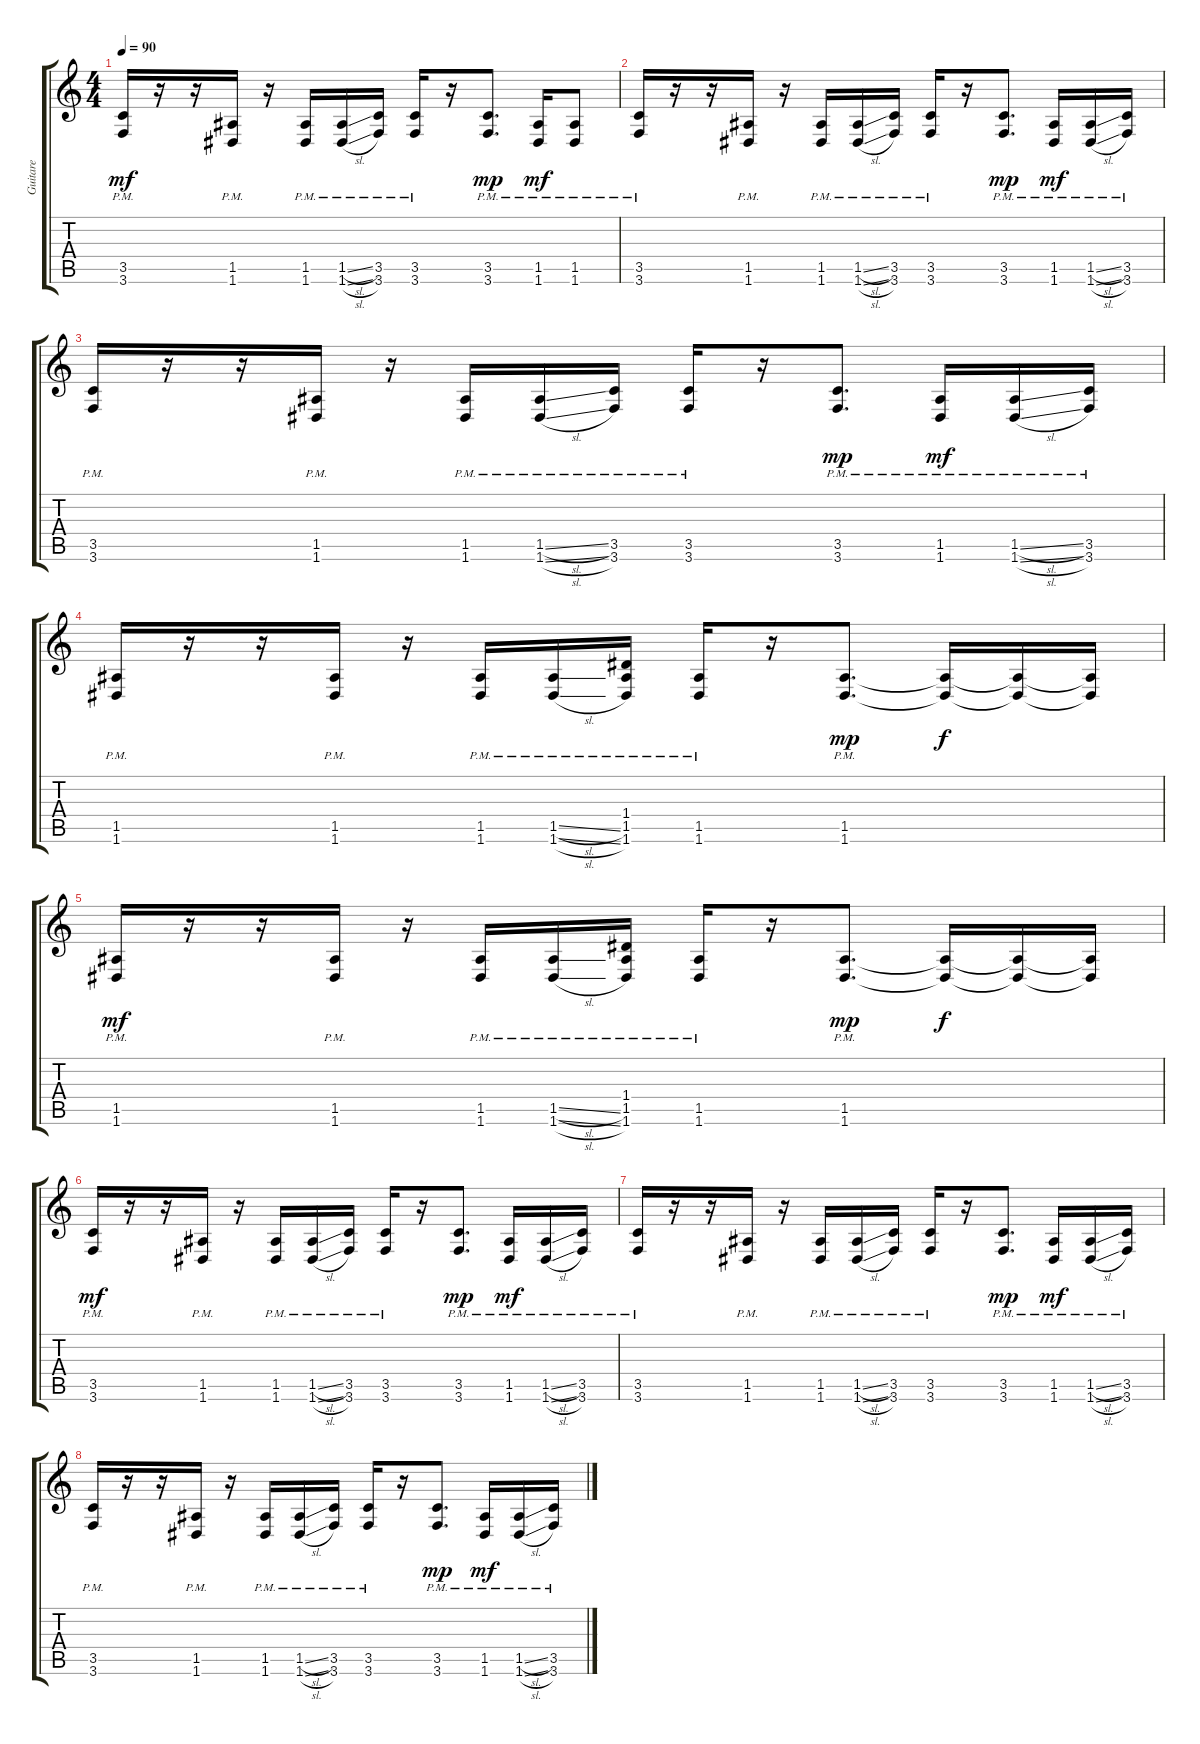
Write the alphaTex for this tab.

\track ("Guitare" "Guitare") {instrument electricguitarjazz}
\staff {score tabs}
\tuning (E4 B3 G3 D3 A2 D2) {hide}
\ts (4 4)
\tempo 90
\clef g2
\ks c
(3.5{pm} 3.6{pm}).16{dy mf} r.16 r.16 (1.5{pm} 1.6{pm}).16 r.16 (1.5{pm} 1.6{pm}).16 (1.5{sl pm} 1.6{sl pm}).16 (3.5{pm} 3.6{pm}).16 (3.5{pm} 3.6{pm}).16 r.16 (3.5{pm} 3.6{pm}).8{d dy mp} (1.5{pm} 1.6{pm}).16{dy mf} (1.5{pm} 1.6{pm}).8 |
(3.5{pm} 3.6{pm}).16 r.16 r.16 (1.5{pm} 1.6{pm}).16 r.16 (1.5{pm} 1.6{pm}).16 (1.5{sl pm} 1.6{sl pm}).16 (3.5{pm} 3.6{pm}).16 (3.5{pm} 3.6{pm}).16 r.16 (3.5{pm} 3.6{pm}).8{d dy mp} (1.5{pm} 1.6{pm}).16{dy mf} (1.5{sl pm} 1.6{sl pm}).16 (3.5{pm} 3.6{pm}).16 |
(3.5{pm} 3.6{pm}).16 r.16 r.16 (1.5{pm} 1.6{pm}).16 r.16 (1.5{pm} 1.6{pm}).16 (1.5{sl pm} 1.6{sl pm}).16 (3.5{pm} 3.6{pm}).16 (3.5{pm} 3.6{pm}).16 r.16 (3.5{pm} 3.6{pm}).8{d dy mp} (1.5{pm} 1.6{pm}).16{dy mf} (1.5{sl pm} 1.6{sl pm}).16 (3.5{pm} 3.6{pm}).16 |
(1.5{pm} 1.6{pm}).16 r.16 r.16 (1.5{pm} 1.6{pm}).16 r.16 (1.5{pm} 1.6{pm}).16 (1.5{sl pm} 1.6{sl pm}).16 (1.4 1.5{pm} 1.6{pm}).16 (1.5{pm} 1.6{pm}).16 r.16 (1.5{pm} 1.6).8{d dy mp} (1.5{t} 1.6{t}).16{dy f} (1.5{t} 1.6{t}).16 (1.5{t} 1.6{t}).16 |
(1.5{pm} 1.6{pm}).16{dy mf} r.16 r.16 (1.5{pm} 1.6{pm}).16 r.16 (1.5{pm} 1.6{pm}).16 (1.5{sl pm} 1.6{sl pm}).16 (1.4 1.5{pm} 1.6{pm}).16 (1.5{pm} 1.6{pm}).16 r.16 (1.5{pm} 1.6).8{d dy mp} (1.5{t} 1.6{t}).16{dy f} (1.5{t} 1.6{t}).16 (1.5{t} 1.6{t}).16 |
(3.5{pm} 3.6{pm}).16{dy mf} r.16 r.16 (1.5{pm} 1.6{pm}).16 r.16 (1.5{pm} 1.6{pm}).16 (1.5{sl pm} 1.6{sl pm}).16 (3.5{pm} 3.6{pm}).16 (3.5{pm} 3.6{pm}).16 r.16 (3.5{pm} 3.6{pm}).8{d dy mp} (1.5{pm} 1.6{pm}).16{dy mf} (1.5{sl pm} 1.6{sl pm}).16 (3.5{pm} 3.6{pm}).16 |
(3.5{pm} 3.6{pm}).16 r.16 r.16 (1.5{pm} 1.6{pm}).16 r.16 (1.5{pm} 1.6{pm}).16 (1.5{sl pm} 1.6{sl pm}).16 (3.5{pm} 3.6{pm}).16 (3.5{pm} 3.6{pm}).16 r.16 (3.5{pm} 3.6{pm}).8{d dy mp} (1.5{pm} 1.6{pm}).16{dy mf} (1.5{sl pm} 1.6{sl pm}).16 (3.5{pm} 3.6{pm}).16 |
(3.5{pm} 3.6{pm}).16 r.16 r.16 (1.5{pm} 1.6{pm}).16 r.16 (1.5{pm} 1.6{pm}).16 (1.5{sl pm} 1.6{sl pm}).16 (3.5{pm} 3.6{pm}).16 (3.5{pm} 3.6{pm}).16 r.16 (3.5{pm} 3.6{pm}).8{d dy mp} (1.5{pm} 1.6{pm}).16{dy mf} (1.5{sl pm} 1.6{sl pm}).16 (3.5{pm} 3.6{pm}).16
